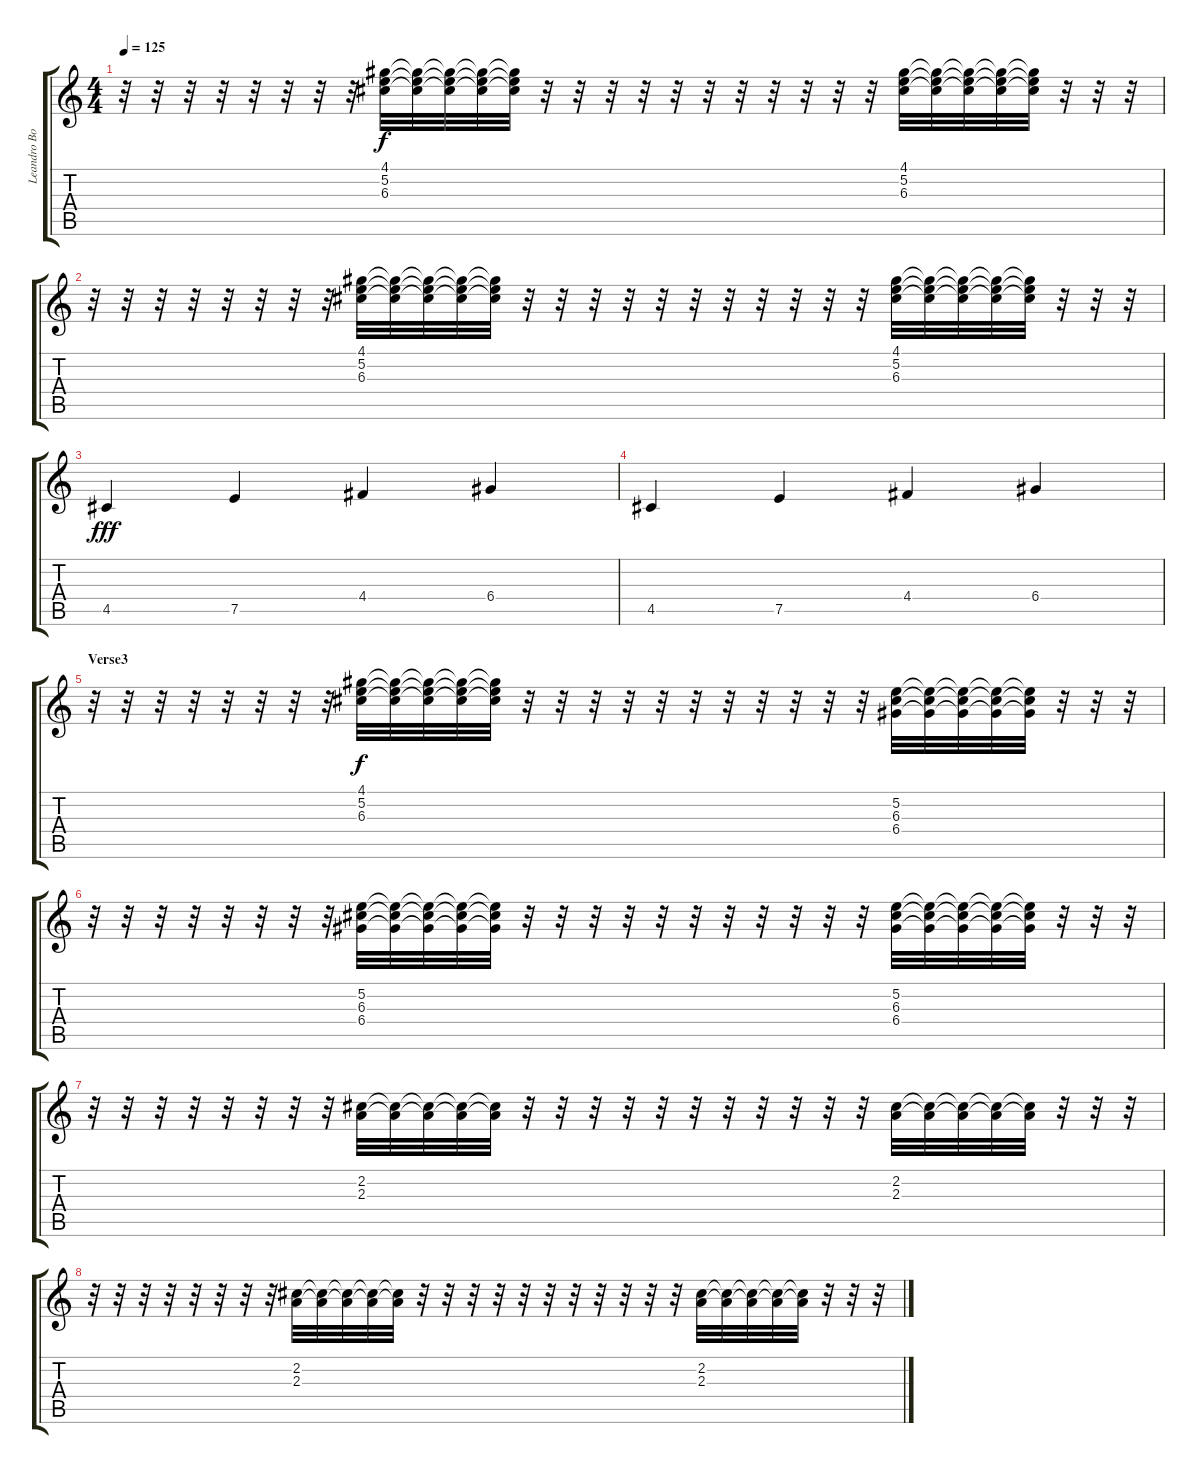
\track ("Leandro Boné" "Leandro Bo") {instrument distortionguitar}
\staff {score tabs}
\tuning (E4 B3 G3 D3 A2 E2) {hide}
\ts (4 4)
\tempo 125
\clef g2
\ks c
r.32{dy f} r.32 r.32 r.32 r.32 r.32 r.32 r.32 (4.1 5.2 6.3).32 (4.1{t} 5.2{t} 6.3{t}).32 (4.1{t} 5.2{t} 6.3{t}).32 (4.1{t} 5.2{t} 6.3{t}).32 (4.1{t} 5.2{t} 6.3{t}).32 r.32 r.32 r.32 r.32 r.32 r.32 r.32 r.32 r.32 r.32 r.32 (4.1 5.2 6.3).32 (4.1{t} 5.2{t} 6.3{t}).32 (4.1{t} 5.2{t} 6.3{t}).32 (4.1{t} 5.2{t} 6.3{t}).32 (4.1{t} 5.2{t} 6.3{t}).32 r.32 r.32 r.32 |
r.32 r.32 r.32 r.32 r.32 r.32 r.32 r.32 (4.1 5.2 6.3).32 (4.1{t} 5.2{t} 6.3{t}).32 (4.1{t} 5.2{t} 6.3{t}).32 (4.1{t} 5.2{t} 6.3{t}).32 (4.1{t} 5.2{t} 6.3{t}).32 r.32 r.32 r.32 r.32 r.32 r.32 r.32 r.32 r.32 r.32 r.32 (4.1 5.2 6.3).32 (4.1{t} 5.2{t} 6.3{t}).32 (4.1{t} 5.2{t} 6.3{t}).32 (4.1{t} 5.2{t} 6.3{t}).32 (4.1{t} 5.2{t} 6.3{t}).32 r.32 r.32 r.32 |
4.5.4{dy fff} 7.5.4 4.4.4 6.4.4 |
4.5.4 7.5.4 4.4.4 6.4.4 |
\section ("" "Verse3")
r.32 r.32 r.32 r.32 r.32 r.32 r.32 r.32 (4.1 5.2 6.3).32{dy f} (4.1{t} 5.2{t} 6.3{t}).32 (4.1{t} 5.2{t} 6.3{t}).32 (4.1{t} 5.2{t} 6.3{t}).32 (4.1{t} 5.2{t} 6.3{t}).32 r.32 r.32 r.32 r.32 r.32 r.32 r.32 r.32 r.32 r.32 r.32 (5.2 6.3 6.4).32 (5.2{t} 6.3{t} 6.4{t}).32 (5.2{t} 6.3{t} 6.4{t}).32 (5.2{t} 6.3{t} 6.4{t}).32 (5.2{t} 6.3{t} 6.4{t}).32 r.32 r.32 r.32 |
r.32 r.32 r.32 r.32 r.32 r.32 r.32 r.32 (5.2 6.3 6.4).32 (5.2{t} 6.3{t} 6.4{t}).32 (5.2{t} 6.3{t} 6.4{t}).32 (5.2{t} 6.3{t} 6.4{t}).32 (5.2{t} 6.3{t} 6.4{t}).32 r.32 r.32 r.32 r.32 r.32 r.32 r.32 r.32 r.32 r.32 r.32 (5.2 6.3 6.4).32 (5.2{t} 6.3{t} 6.4{t}).32 (5.2{t} 6.3{t} 6.4{t}).32 (5.2{t} 6.3{t} 6.4{t}).32 (5.2{t} 6.3{t} 6.4{t}).32 r.32 r.32 r.32 |
r.32 r.32 r.32 r.32 r.32 r.32 r.32 r.32 (2.2 2.3).32 (2.2{t} 2.3{t}).32 (2.2{t} 2.3{t}).32 (2.2{t} 2.3{t}).32 (2.2{t} 2.3{t}).32 r.32 r.32 r.32 r.32 r.32 r.32 r.32 r.32 r.32 r.32 r.32 (2.2 2.3).32 (2.2{t} 2.3{t}).32 (2.2{t} 2.3{t}).32 (2.2{t} 2.3{t}).32 (2.2{t} 2.3{t}).32 r.32 r.32 r.32 |
r.32 r.32 r.32 r.32 r.32 r.32 r.32 r.32 (2.2 2.3).32 (2.2{t} 2.3{t}).32 (2.2{t} 2.3{t}).32 (2.2{t} 2.3{t}).32 (2.2{t} 2.3{t}).32 r.32 r.32 r.32 r.32 r.32 r.32 r.32 r.32 r.32 r.32 r.32 (2.2 2.3).32 (2.2{t} 2.3{t}).32 (2.2{t} 2.3{t}).32 (2.2{t} 2.3{t}).32 (2.2{t} 2.3{t}).32 r.32 r.32 r.32
